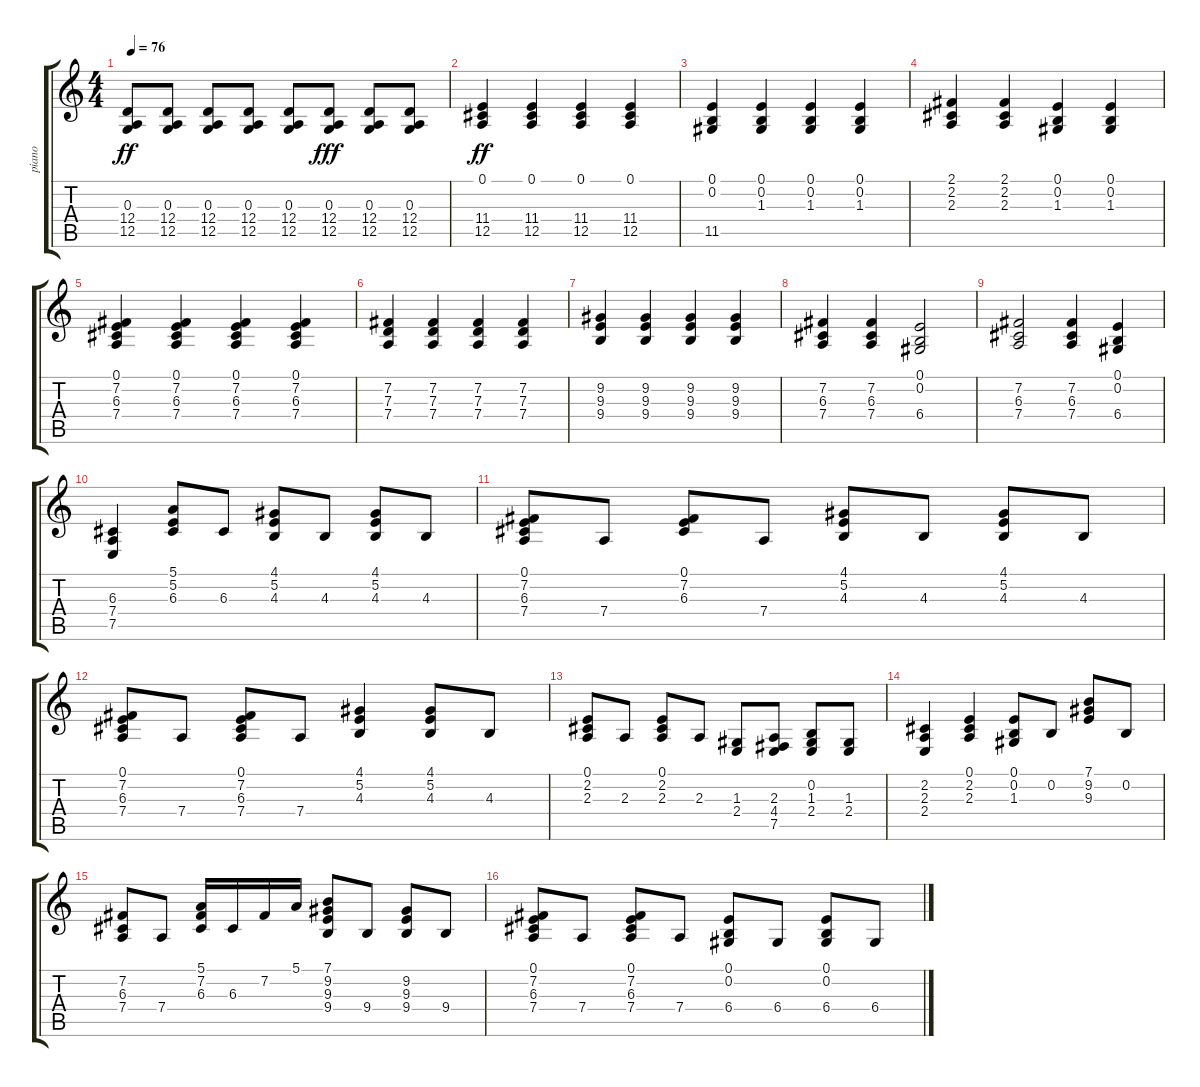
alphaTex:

\track ("piano" "piano") {instrument acousticgrandpiano}
\staff {score tabs}
\tuning (E4 B3 G3 D3 A2 E2) {hide}
\ts (4 4)
\tempo 76
\clef g2
\ks c
(0.3 12.4 12.5).8{dy ff} (0.3 12.4 12.5).8 (0.3 12.4 12.5).8 (0.3 12.4 12.5).8 (0.3 12.4 12.5).8 (0.3 12.4 12.5).8{dy fff} (0.3 12.4 12.5).8 (0.3 12.4 12.5).8 |
(0.1 11.4 12.5).4{dy ff} (0.1 11.4 12.5).4 (0.1 11.4 12.5).4 (0.1 11.4 12.5).4 |
(0.1 0.2 11.5).4 (0.1 0.2 1.3).4 (0.1 0.2 1.3).4 (0.1 0.2 1.3).4 |
(2.1 2.2 2.3).4 (2.1 2.2 2.3).4 (0.1 0.2 1.3).4 (0.1 0.2 1.3).4 |
(0.1 7.2 6.3 7.4).4 (0.1 7.2 6.3 7.4).4 (0.1 7.2 6.3 7.4).4 (0.1 7.2 6.3 7.4).4 |
(7.2 7.3 7.4).4 (7.2 7.3 7.4).4 (7.2 7.3 7.4).4 (7.2 7.3 7.4).4 |
(9.2 9.3 9.4).4 (9.2 9.3 9.4).4 (9.2 9.3 9.4).4 (9.2 9.3 9.4).4 |
(7.2 6.3 7.4).4 (7.2 6.3 7.4).4 (0.1 0.2 6.4).2 |
(7.2 6.3 7.4).2 (7.2 6.3 7.4).4 (0.1 0.2 6.4).4 |
(6.3 7.4 7.5).4 (5.1 5.2 6.3).8 6.3.8 (4.1 5.2 4.3).8 4.3.8 (4.1 5.2 4.3).8 4.3.8 |
(0.1 7.2 6.3 7.4).8 7.4.8 (0.1 7.2 6.3).8 7.4.8 (4.1 5.2 4.3).8 4.3.8 (4.1 5.2 4.3).8 4.3.8 |
(0.1 7.2 6.3 7.4).8 7.4.8 (0.1 7.2 6.3 7.4).8 7.4.8 (4.1 5.2 4.3).4 (4.1 5.2 4.3).8 4.3.8 |
(0.1 2.2 2.3).8 2.3.8 (0.1 2.2 2.3).8 2.3.8 (1.3 2.4).8 (2.3 4.4 7.5).8 (0.2 1.3 2.4).8 (1.3 2.4).8 |
(2.2 2.3 2.4).4 (0.1 2.2 2.3).4 (0.1 0.2 1.3).8 0.2.8 (7.1 9.2 9.3).8 0.2.8 |
(7.2 6.3 7.4).8 7.4.8 (5.1 7.2 6.3).16 6.3.16 7.2.16 5.1.16 (7.1 9.2 9.3 9.4).8 9.4.8 (9.2 9.3 9.4).8 9.4.8 |
(0.1 7.2 6.3 7.4).8 7.4.8 (0.1 7.2 6.3 7.4).8 7.4.8 (0.1 0.2 6.4).8 6.4.8 (0.1 0.2 6.4).8 6.4.8
